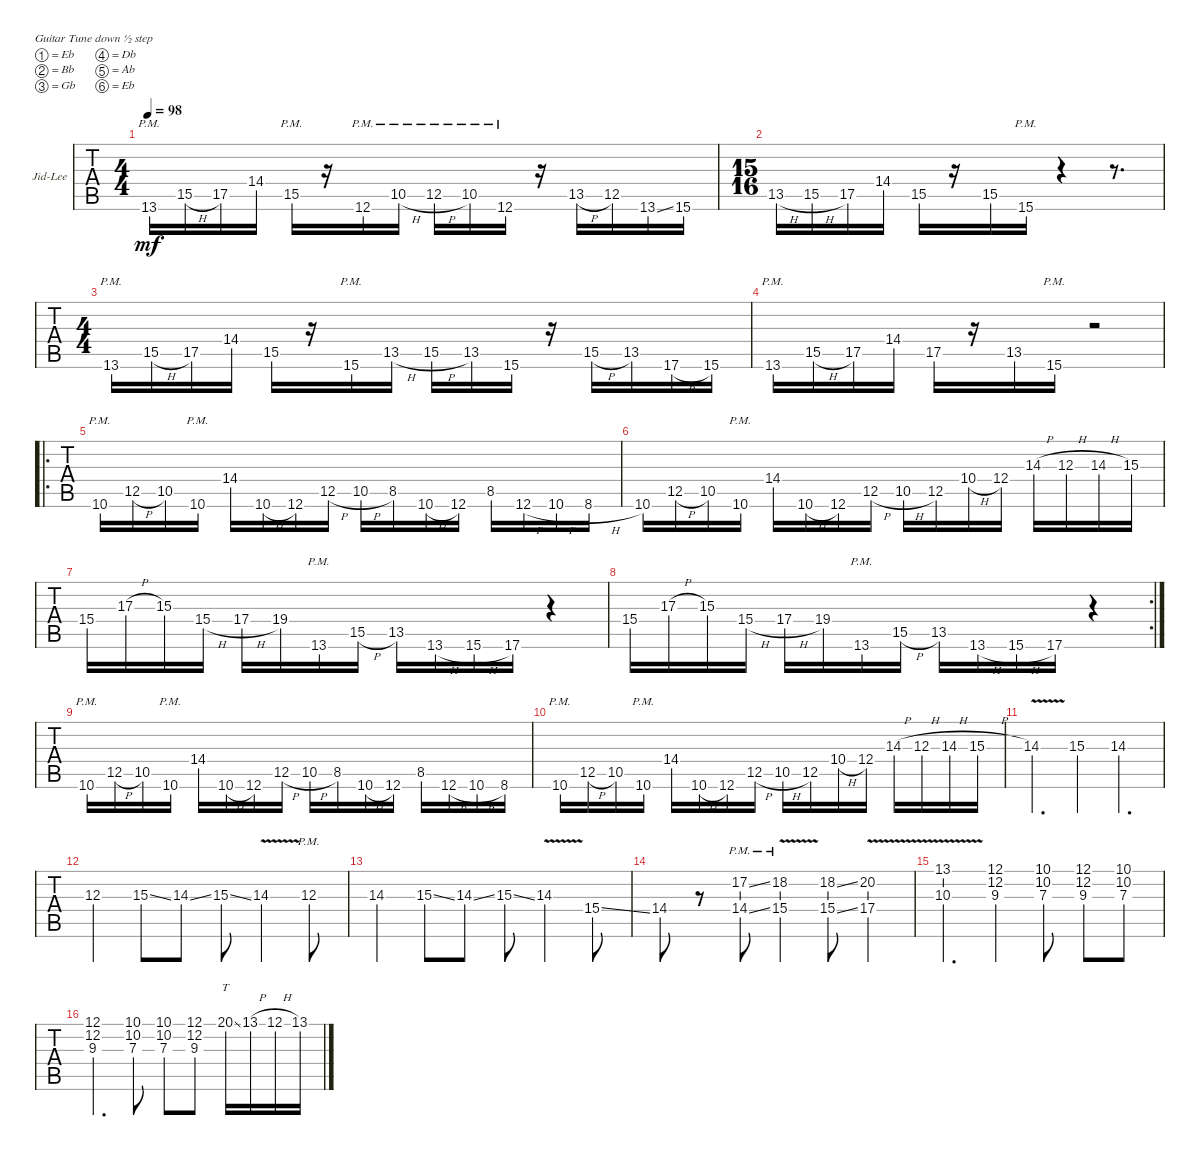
\defaultSystemsLayout 4
\bracketExtendMode groupsimilarinstruments
\firstSystemTrackNameOrientation horizontal
\otherSystemsTrackNameOrientation horizontal
\track ("Jid-Lee" "Jid-Lee") {instrument distortionguitar}
\staff {tabs}
\tuning (Eb4 Bb3 Gb3 Db3 Ab2 Eb2)
\ts (4 4)
\tempo 98
\clef g2
\scale
0.485477
\ks c
13.6{pm}.16{dy mf instrument distortionguitar} 15.5{h}.16 17.5.16 14.4.16 15.5{pm}.16 r.16 12.6{pm}.16 10.5{h pm}.16 12.5{h pm}.16 10.5{pm}.16 12.6{pm}.16 r.16 13.5{h}.16 12.5.16 13.6{ss}.16 15.6.16 |
\ts (15 16)
\scale
0.257261 13.5{h}.16 15.5{h}.16 17.5.16 14.4.16 15.5.16 r.16 15.5.16 15.6{pm}.16 r.4 r.8{d} |
\ts (4 4)
\scale
0.257261 13.6{pm}.16 15.5{h}.16 17.5.16 14.4.16 15.5.16 r.16 15.6{pm}.16 13.5{h}.16 15.5{h}.16 13.5.16 15.6.16 r.16 15.5{h}.16 13.5.16 17.6{h}.16 15.6.16 |
\scale
0.333333 13.6{pm}.16 15.5{h}.16 17.5.16 14.4.16 17.5.16 r.16 13.5.16 15.6{pm}.16 r.2 |
\ro
\scale
0.333333 10.6{pm}.16 12.5{h}.16 10.5.16 10.6{pm}.16 14.4.16 10.6{h}.16 12.6.16 12.5{h}.16 10.5{h}.16 8.5.16 10.6{h}.16 12.6.16 8.5.16 12.6{h}.16 10.6{h}.16 8.6{h}.16 |
\scale
0.333333 10.6.16 12.5{h}.16 10.5.16 10.6{pm}.16 14.4.16 10.6{h}.16 12.6.16 12.5{h}.16 10.5{h}.16 12.5.16 10.4{h}.16 12.4.16 14.3{h}.16 12.3{h}.16 14.3{h}.16 15.3.16 |
\scale
0.333333 15.4.16 17.3{h}.16 15.3.16 15.4{h}.16 17.4{h}.16 19.4.16 13.6{pm}.16 15.5{h}.16 13.5.16 13.6{h}.16 15.6{h}.16 17.6.16 r.4 |
\rc 2
\scale
0.333333 15.4.16 17.3{h}.16 15.3.16 15.4{h}.16 17.4{h}.16 19.4.16 13.6{pm}.16 15.5{h}.16 13.5.16 13.6{h}.16 15.6{h}.16 17.6.16 r.4 |
\scale
0.333333 10.6{pm}.16 12.5{h}.16 10.5.16 10.6{pm}.16 14.4.16 10.6{h}.16 12.6.16 12.5{h}.16 10.5{h}.16 8.5.16 10.6{h}.16 12.6.16 8.5.16 12.6{h}.16 10.6{h}.16 8.6.16 |
\scale
0.333333 10.6{pm}.16 12.5{h}.16 10.5.16 10.6{pm}.16 14.4.16 10.6{h}.16 12.6.16 12.5{h}.16 10.5{h}.16 12.5.16 10.4{h}.16 12.4.16 14.3{h}.16 12.3{h}.16 14.3{h}.16 15.3{h}.16 |
\scale
0.333333 14.3{v}.4{d} 15.3.4 14.3.4{d} |
\scale
0.333333 12.3.4 15.3{ss}.8 14.3{ss}.8 15.3{ss}.8 14.3{v}.4 12.3{pm}.8 |
\scale
0.333333 14.3.4 15.3{ss}.8 14.3{ss}.8 15.3{ss}.8 14.3{v}.4 15.4{ss}.8 |
\scale
0.333333 14.4.8 r.8 (14.4{ss pm} 17.2{ss pm}).8 (15.4{v pm} 18.2{v}).4 (15.4{ss} 18.2{ss}).8 (17.4{v} 20.2{v}).4 |
\scale
0.333333 (13.1{v} 10.3{v}).4{d} (12.1 9.3 12.2).4 (10.1 7.3 10.2).8 (12.1 9.3 12.2).8 (10.1 7.3 10.2).8 |
\scale
0.333333 (12.1 9.3 12.2).4{d} (10.1 7.3 10.2).8 (10.1 7.3 10.2).8 (12.1 9.3 12.2).8 20.1{ss}.16{tt} 13.1{h}.16 12.1{h}.16 13.1.16
